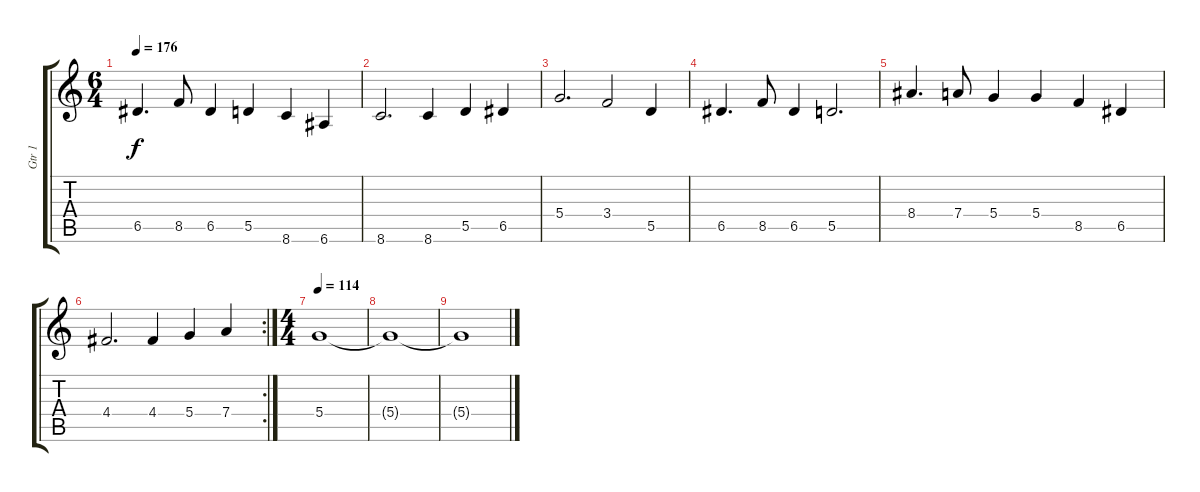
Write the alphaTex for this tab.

\track ("Gtr 1" "Gtr 1") {instrument distortionguitar}
\staff {score tabs}
\tuning (E4 B3 G3 D3 A2 E2) {hide}
\ts (6 4)
\tempo 176
\clef g2
\ks c
6.5.4{d dy f} 8.5.8 6.5.4 5.5.4 8.6.4 6.6.4 |
8.6.2{d} 8.6.4 5.5.4 6.5.4 |
5.4.2{d} 3.4.2 5.5.4 |
6.5.4{d} 8.5.8 6.5.4 5.5.2{d} |
8.4.4{d} 7.4.8 5.4.4 5.4.4 8.5.4 6.5.4 |
\rc 2
4.4.2{d} 4.4.4 5.4.4 7.4.4 |
\ts (4 4)
\tempo 114
5.4.1 |
5.4{t}.1{volume 8} |
5.4{t}.1{volume 0}
